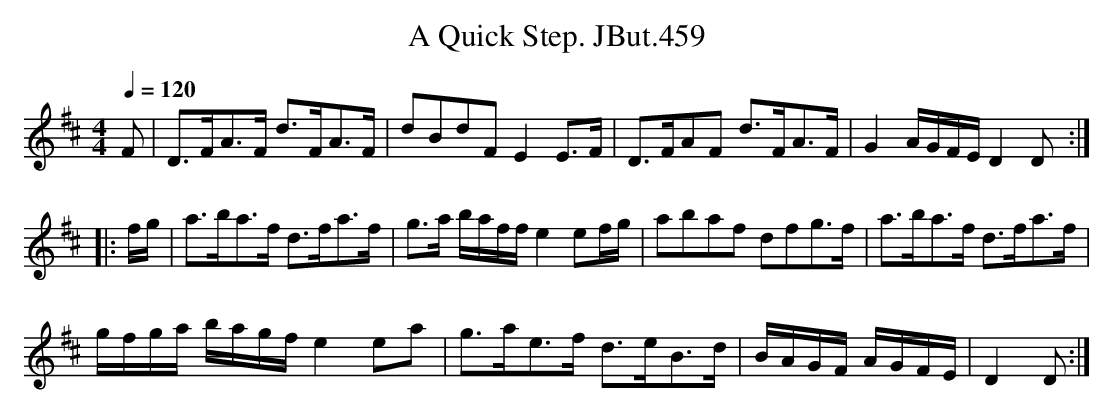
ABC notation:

X:1
T:Quick Step. JBut.459, A
M:4/4
L:1/8
Q:1/4=120
K:D
F|D>FA>F d>FA>F|dBdF E2 E>F|D>FAF d>FA>F|G2 A/G/F/E/ D2 D:|
|:f/g/|a>ba>f d>fa>f|g>a b/a/f/f/ e2 ef/g/|abaf dfg>f|a>ba>f d>fa>f|
g/f/g/a/ b/a/g/f/ e2 ea|g>ae>f d>eB>d|B/A/G/F/ A/G/F/E/|D2 D:|
